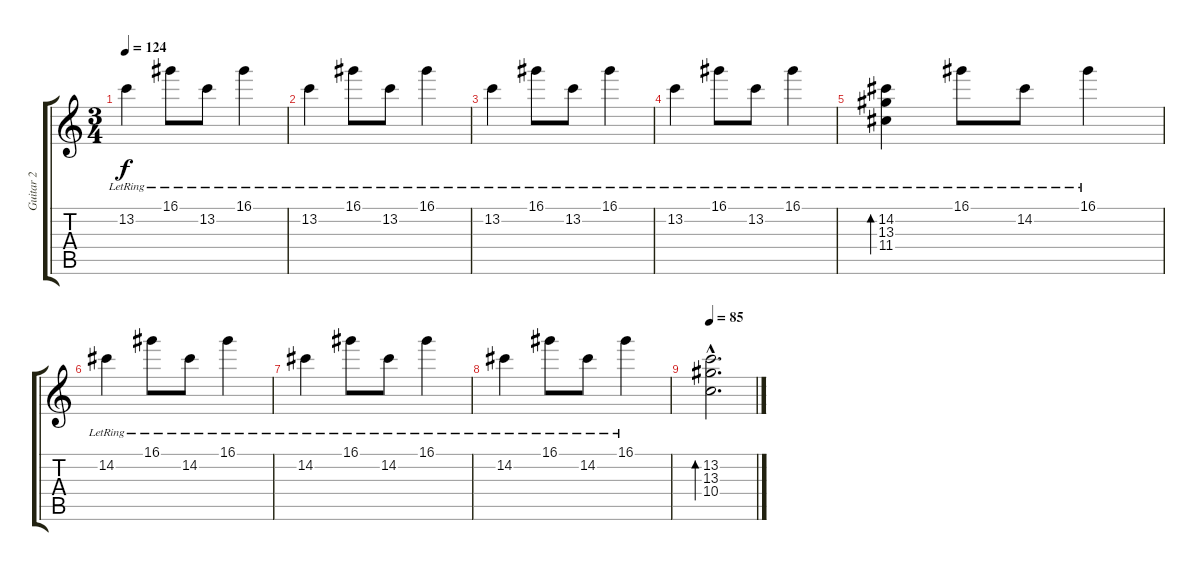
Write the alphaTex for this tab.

\track ("Guitar 2" "Guitar 2") {instrument electricguitarclean}
\staff {score tabs}
\tuning (E4 B3 G3 D3 A2 E2) {hide}
\ts (3 4)
\tempo 124
\clef g2
\ks c
13.2{lr}.4{dy f volume 11} 16.1{lr}.8 13.2{lr}.8 16.1{lr}.4 |
13.2{lr}.4{volume 11} 16.1{lr}.8 13.2{lr}.8 16.1{lr}.4 |
13.2{lr}.4{volume 11} 16.1{lr}.8 13.2{lr}.8 16.1{lr}.4 |
13.2{lr}.4{volume 11} 16.1{lr}.8 13.2{lr}.8 16.1{lr}.4 |
(14.2{lr} 13.3{lr} 11.4{lr}).4{bd 480 volume 11} 16.1{lr}.8 14.2{lr}.8 16.1{lr}.4 |
14.2{lr}.4{volume 11} 16.1{lr}.8 14.2{lr}.8 16.1{lr}.4 |
14.2{lr}.4{volume 11} 16.1{lr}.8 14.2{lr}.8 16.1{lr}.4 |
14.2{lr}.4{volume 11} 16.1{lr}.8 14.2{lr}.8 16.1{lr}.4 |
\tempo 85
(13.2{hac} 13.3{hac} 10.4{hac}).2{d bd 240}
